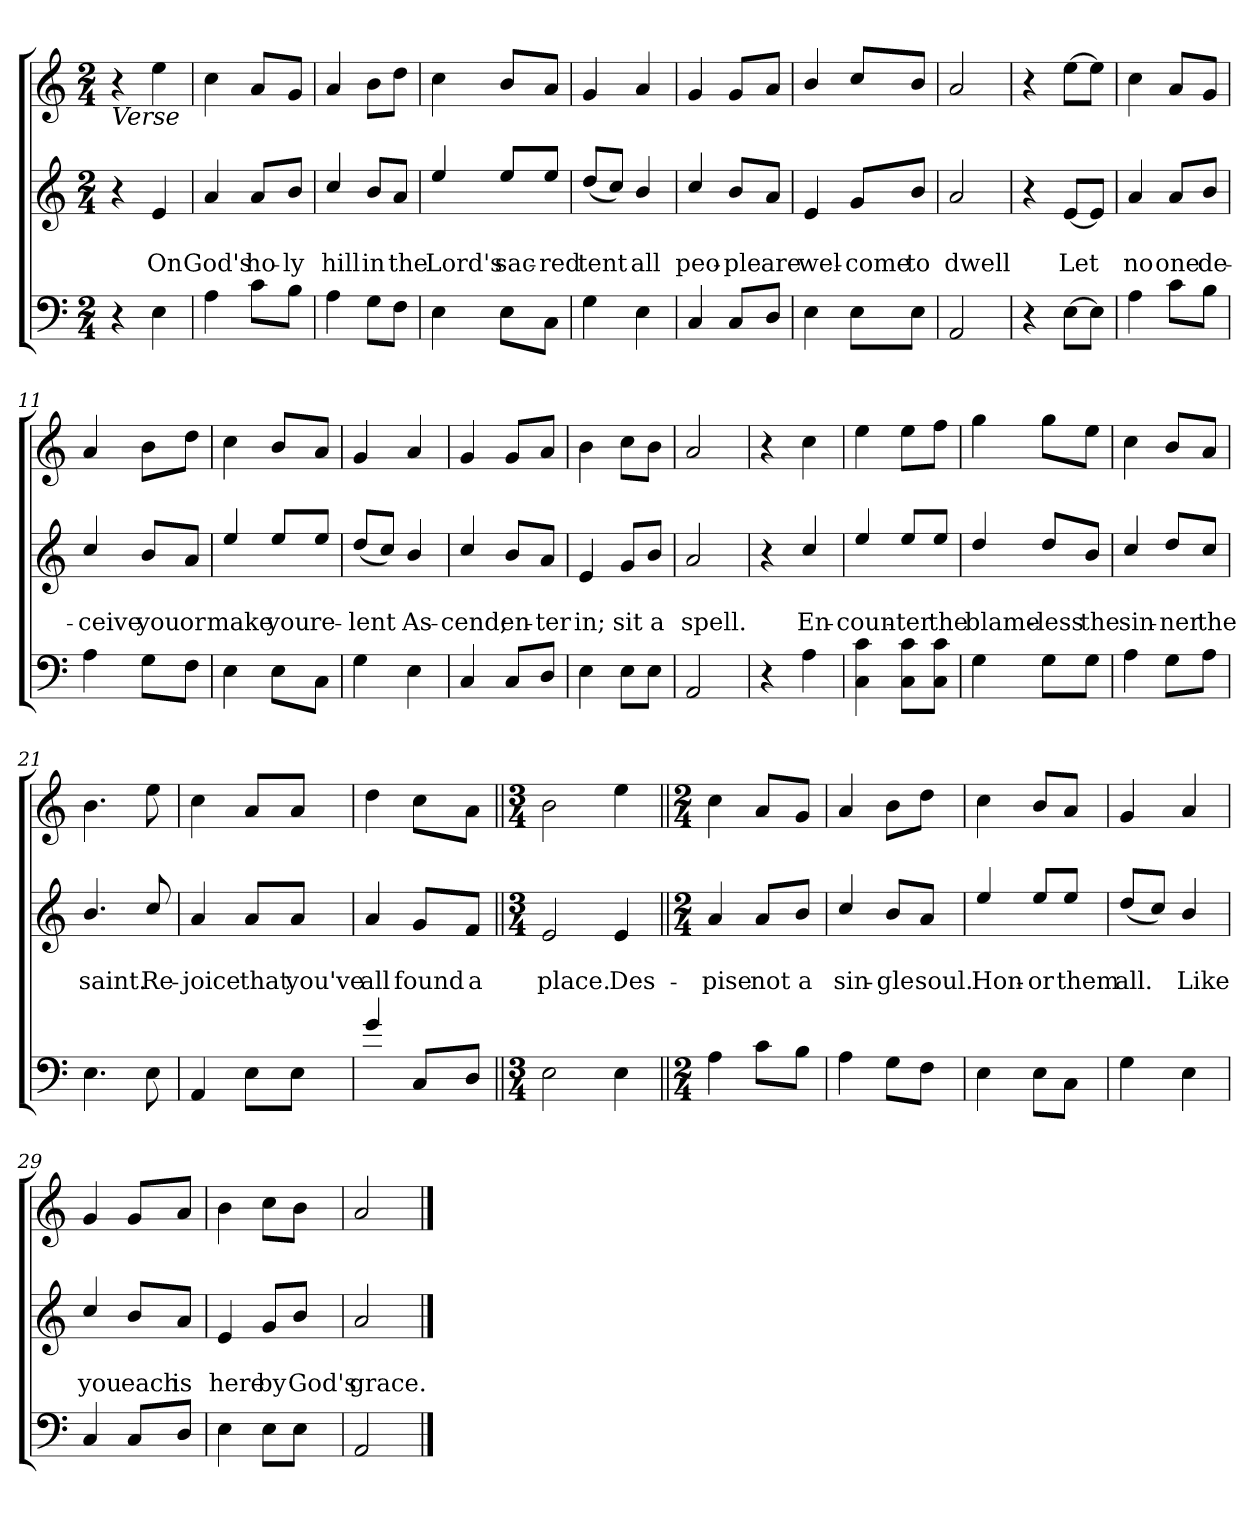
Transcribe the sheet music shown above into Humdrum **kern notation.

**kern	**kern	**text	**text	**kern
*part3	*part2	*part2	*part2	*part1
*staff3	*staff2	*staff2	*staff2	*staff1
*clefF4	*clefG2	*	*	*clefG2
*k[]	*k[]	*	*	*k[]
*M2/4	*M2/4	*	*	*M2/4
=1	=1	=1	=1	=1
!	!	!	!	!LO:TX:b:i:t=Verse
4r	4r	.	.	4r
!	!	!LO:LY:b	!LO:LY:b	!
4E\	4e/	.	On	4ee\
=2	=2	=2	=2	=2
!	!	!	!LO:LY:b	!
4A\	4a/	.	God's	4cc\
!	!	!	!LO:LY:b	!
8c\L	8a/L	.	ho-	8a/L
!	!	!	!LO:LY:b	!
8B\J	8b/J	.	-ly	8g/J
=3	=3	=3	=3	=3
!	!	!	!LO:LY:b	!
4A\	4cc/	.	hill	4a/
!	!	!	!LO:LY:b	!
8G\L	8b/L	.	in	8b\L
!	!	!	!LO:LY:b	!
8F\J	8a/J	.	the	8dd\J
=4	=4	=4	=4	=4
!	!	!	!LO:LY:b	!
4E\	4ee/	.	Lord's	4cc\
!	!	!	!LO:LY:b	!
8E\L	8ee/L	.	sac-	8b/L
!	!	!	!LO:LY:b	!
8C\J	8ee/J	.	-red	8a/J
=5	=5	=5	=5	=5
!	!	!	!LO:LY:b	!
4G\	(<8dd/L	.	tent	4g/
.	8cc/J)	.	.	.
!	!	!	!LO:LY:b	!
4E\	4b/	.	all	4a/
=6	=6	=6	=6	=6
!	!	!	!LO:LY:b	!
4C/	4cc/	.	peo-	4g/
!	!	!	!LO:LY:b	!
8C/L	8b/L	.	-ple	8g/L
!	!	!	!LO:LY:b	!
8D/J	8a/J	.	are	8a/J
!!LO:LB:g=z
=7	=7	=7	=7	=7
!	!	!	!LO:LY:b	!
4E\	4e/	.	wel-	4b/
!	!	!	!LO:LY:b	!
8E\L	8g/L	.	-come	8cc/L
!	!	!	!LO:LY:b	!
8E\J	8b/J	.	to	8b/J
=8	=8	=8	=8	=8
!	!	!	!LO:LY:b	!
2AA/	2a/	.	dwell	2a/
=9	=9	=9	=9	=9
4r	4r	.	.	4r
!	!	!	!LO:LY:b	!
[8E\L	[8e/L	.	Let	[8ee\L
8E\J]	8e/J]	.	.	8ee\J]
=10	=10	=10	=10	=10
!	!	!	!LO:LY:b	!
4A\	4a/	.	no	4cc\
!	!	!	!LO:LY:b	!
8c\L	8a/L	.	one	8a/L
!	!	!	!LO:LY:b	!
8B\J	8b/J	.	de-	8g/J
=11	=11	=11	=11	=11
!	!	!	!LO:LY:b	!
4A\	4cc/	.	-ceive	4a/
!	!	!	!LO:LY:b	!
8G\L	8b/L	.	you	8b\L
!	!	!	!LO:LY:b	!
8F\J	8a/J	.	or	8dd\J
=12	=12	=12	=12	=12
!	!	!	!LO:LY:b	!
4E\	4ee/	.	make	4cc\
!	!	!	!LO:LY:b	!
8E\L	8ee/L	.	you	8b/L
!	!	!	!LO:LY:b	!
8C\J	8ee/J	.	re-	8a/J
=13	=13	=13	=13	=13
!	!	!	!LO:LY:b	!
4G\	(<8dd/L	.	-lent	4g/
.	8cc/J)	.	.	.
!	!	!	!LO:LY:b	!
4E\	4b/	.	As-	4a/
!!LO:LB:g=z
=14	=14	=14	=14	=14
!	!	!	!LO:LY:b	!
4C/	4cc/	.	-cend;	4g/
!	!	!	!LO:LY:b	!
8C/L	8b/L	.	en-	8g/L
!	!	!	!LO:LY:b	!
8D/J	8a/J	.	-ter	8a/J
=15	=15	=15	=15	=15
!	!	!	!LO:LY:b	!
4E\	4e/	.	in;	4b\
!	!	!	!LO:LY:b	!
8E\L	8g/L	.	sit	8cc\L
!	!	!	!LO:LY:b	!
8E\J	8b/J	.	a	8b\J
=16	=16	=16	=16	=16
!	!	!	!LO:LY:b	!
2AA/	2a/	.	spell.	2a/
=17	=17	=17	=17	=17
4r	4r	.	.	4r
!	!	!	!LO:LY:b	!
4A\	4cc/	.	En-	4cc\
=18	=18	=18	=18	=18
!	!	!	!LO:LY:b	!
4C\ 4c\	4ee/	.	-coun-	4ee\
!	!	!	!LO:LY:b	!
8C\ 8c\L	8ee/L	.	-ter	8ee\L
!	!	!	!LO:LY:b	!
8C\ 8c\J	8ee/J	.	the	8ff\J
=19	=19	=19	=19	=19
!	!	!	!LO:LY:b	!
4G\	4dd/	.	blame-	4gg\
!	!	!	!LO:LY:b	!
8G\L	8dd/L	.	-less	8gg\L
!	!	!	!LO:LY:b	!
8G\J	8b/J	.	the	8ee\J
=20	=20	=20	=20	=20
!	!	!	!LO:LY:b	!
4A\	4cc/	.	sin-	4cc\
!	!	!	!LO:LY:b	!
8G\L	8dd/L	.	-ner	8b/L
!	!	!	!LO:LY:b	!
8A\J	8cc/J	.	the	8a/J
!!LO:LB:g=z
=21	=21	=21	=21	=21
!	!	!	!LO:LY:b	!
4.E\	4.b/	.	saint.	4.b\
!	!	!	!LO:LY:b	!
8E\	8cc/	.	Re-	8ee\
=22	=22	=22	=22	=22
!	!	!	!LO:LY:b	!
4AA/	4a/	.	-joice	4cc\
!	!	!	!LO:LY:b	!
8E\L	8a/L	.	that	8a/L
!	!	!	!LO:LY:b	!
8E\J	8a/J	.	you've	8a/J
=23	=23	=23	=23	=23
!	!	!	!LO:LY:b	!
4g/	4a/	.	all	4dd\
!	!	!	!LO:LY:b	!
8C/L	8g/L	.	found	8cc\L
!	!	!	!LO:LY:b	!
8D/J	8f/J	.	a	8a\J
=24||	=24||	=24||	=24||	=24||
*M3/4	*M3/4	*	*	*M3/4
!	!	!	!LO:LY:b	!
2E\	2e/	.	place.	2b\
!	!	!	!LO:LY:b	!
4E\	4e/	.	Des-	4ee\
=25||	=25||	=25||	=25||	=25||
*M2/4	*M2/4	*	*	*M2/4
!	!	!	!LO:LY:b	!
4A\	4a/	.	-pise	4cc\
!	!	!	!LO:LY:b	!
8c\L	8a/L	.	not	8a/L
!	!	!	!LO:LY:b	!
8B\J	8b/J	.	a	8g/J
=26	=26	=26	=26	=26
!	!	!	!LO:LY:b	!
4A\	4cc/	.	sin-	4a/
!	!	!	!LO:LY:b	!
8G\L	8b/L	.	-gle	8b\L
!	!	!	!LO:LY:b	!
8F\J	8a/J	.	soul.	8dd\J
!!LO:LB:g=z
=27	=27	=27	=27	=27
!	!	!	!LO:LY:b	!
4E\	4ee/	.	Hon-	4cc\
!	!	!	!LO:LY:b	!
8E\L	8ee/L	.	-or	8b/L
!	!	!	!LO:LY:b	!
8C\J	8ee/J	.	them	8a/J
=28	=28	=28	=28	=28
!	!	!	!LO:LY:b	!
4G\	(<8dd/L	.	all.	4g/
.	8cc/J)	.	.	.
!	!	!	!LO:LY:b	!
4E\	4b/	.	Like	4a/
=29	=29	=29	=29	=29
!	!	!	!LO:LY:b	!
4C/	4cc/	.	you	4g/
!	!	!	!LO:LY:b	!
8C/L	8b/L	.	each	8g/L
!	!	!	!LO:LY:b	!
8D/J	8a/J	.	is	8a/J
=30	=30	=30	=30	=30
!	!	!	!LO:LY:b	!
4E\	4e/	.	here	4b\
!	!	!	!LO:LY:b	!
8E\L	8g/L	.	by	8cc\L
!	!	!	!LO:LY:b	!
8E\J	8b/J	.	God's	8b\J
=31	=31	=31	=31	=31
!	!	!	!LO:LY:b	!
2AA/	2a/	.	grace.	2a/
==	==	==	==	==
*-	*-	*-	*-	*-
